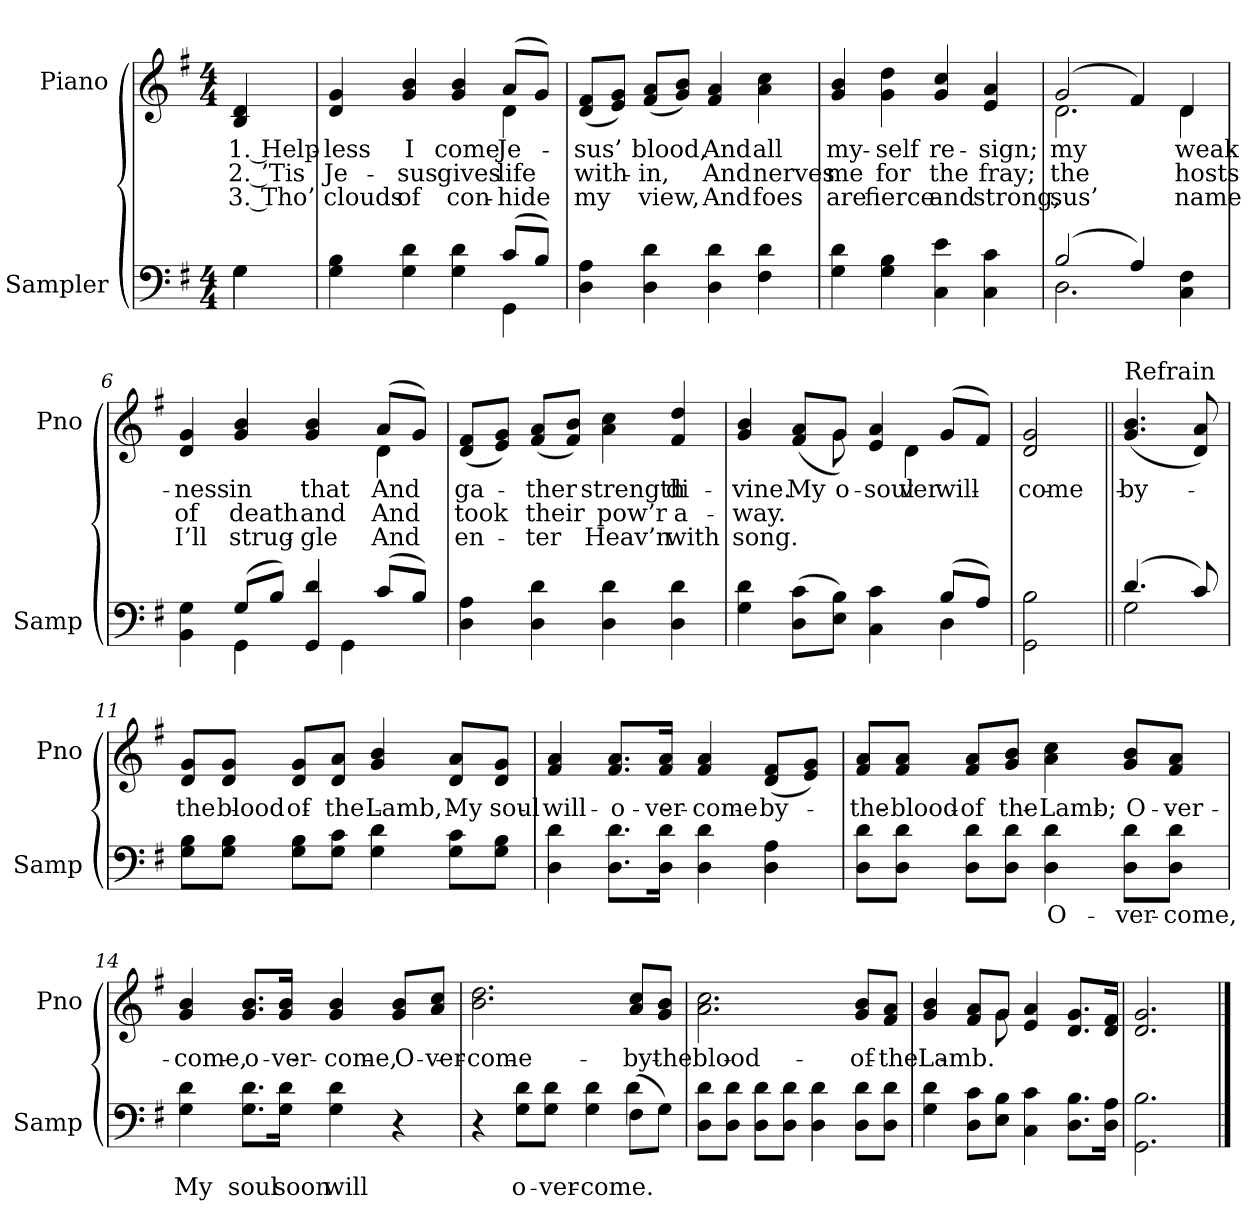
**kern	**text	**kern	**text	**text	**text
*part2	*part2	*part1	*part1	*part1	*part1
*staff2	*staff2	*staff1	*staff1	*staff1	*staff1
*I"Sampler	*	*I"Piano	*	*	*
*I'Samp	*	*I'Pno	*	*	*
*clefF4	*	*clefG2	*	*	*
*k[f#]	*	*k[f#]	*	*	*
*G:	*	*G:	*	*	*
*M4/4	*	*M4/4	*	*	*
=1	=1	=1	=1	=1	=1
*^	*	*	*	*	*
4G\	4G	.	4B 4d	1. Help-	2. ’Tis	3. Tho’
=2	=2	=2	=2	=2	=2	=2
*	*	*	*^	*	*	*
4G 4B	2.ryy	.	4d 4g	2.ryy	-less	Je-	clouds
4G 4d	.	.	4g 4b	.	I	-sus	of
4G 4d	.	.	4g 4b	.	come	gives	con-
(8c/L	4GG	.	(8a/L	4d	Je-	life	hide
8B/J)	.	.	8g/J)	.	.	.	.
*v	*v	*	*	*	*	*	*
*	*	*v	*v	*	*	*
=3	=3	=3	=3	=3	=3
4D 4A	.	(8d/ 8f#/L	-sus’	with-	my
.	.	8e/ 8g/J)	.	.	.
4D 4d	.	(8f#/ 8a/L	blood,	-in,	view,
.	.	8g/ 8b/J)	.	.	.
4D 4d	.	4f# 4a	And	And	And
4F# 4d	.	4a 4cc	all	nerves	foes
=4	=4	=4	=4	=4	=4
4G 4d	.	4g 4b	my-	me	are
4G 4B	.	4g 4dd	-self	for	fierce
4C 4e	.	4g 4cc	re-	the	and
4C 4c	.	4e 4a	-sign;	fray;	strong,
=5	=5	=5	=5	=5	=5
*^	*	*^	*	*	*
(2B/	2.D	.	(2g/	2.d	my	the	-sus’
4A/)	.	.	4f#/)	.	.	.	.
4C 4F#	4ryy	.	4d/	4d	weak-	hosts	name
=6	=6	=6	=6	=6	=6	=6	=6
4BB 4G	4ryy	.	4d 4g	2.ryy	-ness	of	I’ll
(8G/L	4GG	.	4g 4b	.	in	death	strug-
8B/J)	.	.	.	.	.	.	.
4GG 4d	8ryy	.	4g 4b	.	that	and	-gle
.	4GG	.	.	.	.	.	.
(8c/L	.	.	(8a/L	4d	And	And	And
8B/J)	8ryy	.	8g/J)	.	.	.	.
*v	*v	*	*	*	*	*	*
*	*	*v	*v	*	*	*
=7	=7	=7	=7	=7	=7
4D 4A	.	(8d/ 8f#/L	ga-	took	en-
.	.	8e/ 8g/J)	.	.	.
4D 4d	.	(8f#/ 8a/L	-ther	their	-ter
.	.	8f#/ 8b/J)	.	.	.
4D 4d	.	4a 4cc	strength	pow’r	Heav’n
4D 4d	.	4f# 4dd	di-	a-	with
=8	=8	=8	=8	=8	=8
*^	*	*^	*	*	*
4G 4d	2.ryy	.	4g 4b	4.ryy	-vine.	-way.	song.
(8D\ 8c\L	.	.	(8f#/ 8a/L	.	My	.	.
8E\ 8B\J)	.	.	8g/J)	8g	o-	.	.
4C 4c	.	.	4e 4a	8ryy	soul	.	.
.	.	.	.	4d	-ver-	.	.
(8B/L	4D	.	(8g/L	.	will	.	.
8A/J)	.	.	8f#/J)	8ryy	.	.	.
*v	*v	*	*	*	*	*	*
*	*	*v	*v	*	*	*
=9	=9	=9	=9	=9	=9
2GG 2B	.	2d 2g	-come	.	.
=10||	=10||	=10||	=10||	=10||	=10||
*^	*	*	*	*	*
!	!	!	!LO:TX:t=Refrain	!	!	!
(4.d/	2G	.	(4.g 4.b	by	.	.
8c/)	.	.	8d 8a)	.	.	.
*v	*v	*	*	*	*	*
=11	=11	=11	=11	=11	=11
8G\ 8B\L	.	8d/ 8g/L	the	.	.
8G\ 8B\J	.	8d/ 8g/J	blood	.	.
8G\ 8B\L	.	8d/ 8g/L	of	.	.
8G\ 8c\J	.	8d/ 8a/J	the	.	.
4G 4d	.	4g 4b	Lamb,	.	.
8G\ 8c\L	.	8d/ 8a/L	My	.	.
8G\ 8B\J	.	8d/ 8g/J	soul	.	.
=12	=12	=12	=12	=12	=12
4D 4d	.	4f# 4a	will	.	.
8.D\ 8.d\L	.	8.f#/ 8.a/L	o-	.	.
16D\ 16d\Jk	.	16f#/ 16a/Jk	-ver-	.	.
4D 4d	.	4f# 4a	-come	.	.
4D 4A	.	(8d/ 8f#/L	by	.	.
.	.	8e/ 8g/J)	.	.	.
=13	=13	=13	=13	=13	=13
8D\ 8d\L	.	8f#/ 8a/L	the	.	.
8D\ 8d\J	.	8f#/ 8a/J	blood	.	.
8D\ 8d\L	.	8f#/ 8a/L	of	.	.
8D\ 8d\J	.	8g/ 8b/J	the	.	.
4D 4d	O-	4a 4cc	Lamb;	.	.
8D\ 8d\L	-ver-	8g/ 8b/L	O-	.	.
8D\ 8d\J	-come,	8f#/ 8a/J	-ver-	.	.
=14	=14	=14	=14	=14	=14
4G 4d	My	4g 4b	-come,	.	.
8.G\ 8.d\L	soul	8.g/ 8.b/L	o-	.	.
16G\ 16d\Jk	soon	16g/ 16b/Jk	-ver-	.	.
4G 4d	will	4g 4b	-come,	.	.
4r	.	8g/ 8b/L	O-	.	.
.	.	8a/ 8cc/J	-ver-	.	.
=15	=15	=15	=15	=15	=15
*^	*	*	*	*	*
4r	2.ryy	.	2.b 2.dd	-come	.	.
8G\ 8d\L	.	o-	.	.	.	.
8G\ 8d\J	.	-ver-	.	.	.	.
4G 4d	.	-come.	.	.	.	.
(8F#\L	4d	.	8a/ 8cc/L	by	.	.
8G\J)	.	.	8g/ 8b/J	the	.	.
*v	*v	*	*	*	*	*
=16	=16	=16	=16	=16	=16
8D\ 8d\L	.	2.a 2.cc	blood	.	.
8D\ 8d\J	.	.	.	.	.
8D\ 8d\L	.	.	.	.	.
8D\ 8d\J	.	.	.	.	.
4D 4d	.	.	.	.	.
8D\ 8d\L	.	8g/ 8b/L	of	.	.
8D\ 8d\J	.	8f#/ 8a/J	the	.	.
=17	=17	=17	=17	=17	=17
*	*	*^	*	*	*
4G 4d	.	4g 4b	4.ryy	Lamb.	.	.
8D\ 8c\L	.	8f#/ 8a/L	.	.	.	.
8E\ 8B\J	.	8g/J	8g	.	.	.
4C 4c	.	4e 4a	2ryy	.	.	.
8.D\ 8.B\L	.	8.d/ 8.g/L	.	.	.	.
16D\ 16A\Jk	.	16d/ 16f#/Jk	.	.	.	.
*	*	*v	*v	*	*	*
=18	=18	=18	=18	=18	=18
2.GG 2.B	.	2.d 2.g	.	.	.
==	==	==	==	==	==
*-	*-	*-	*-	*-	*-
